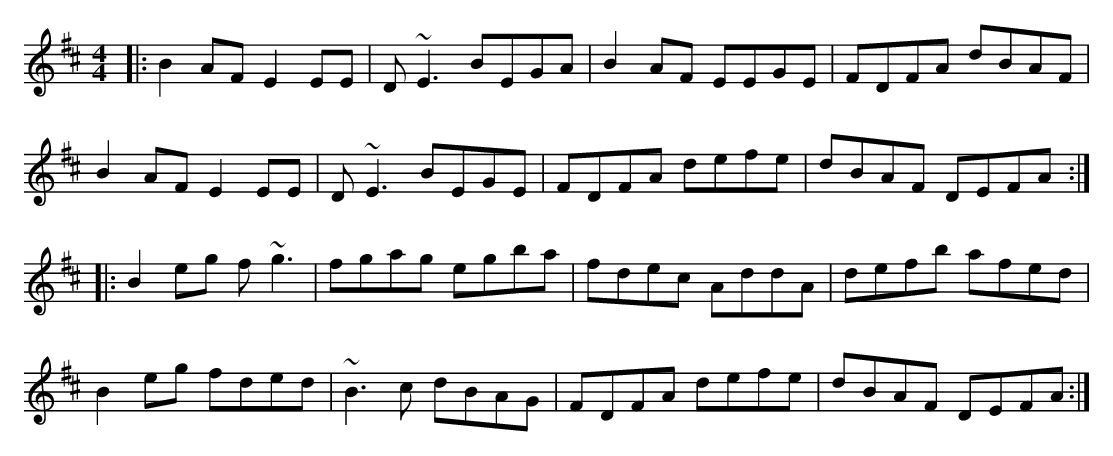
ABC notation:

X:1
M:4/4
K:Edor
|:B2AF E2EE|D~E3 BEGA|B2AF EEGE|FDFA dBAF|
B2AF E2EE|D~E3 BEGE|FDFA defe|dBAF DEFA:|
|:B2eg f~g3|fgag egba|fdec AddA|defb afed|
B2eg fded|~B3c dBAG|FDFA defe|dBAF DEFA:|
